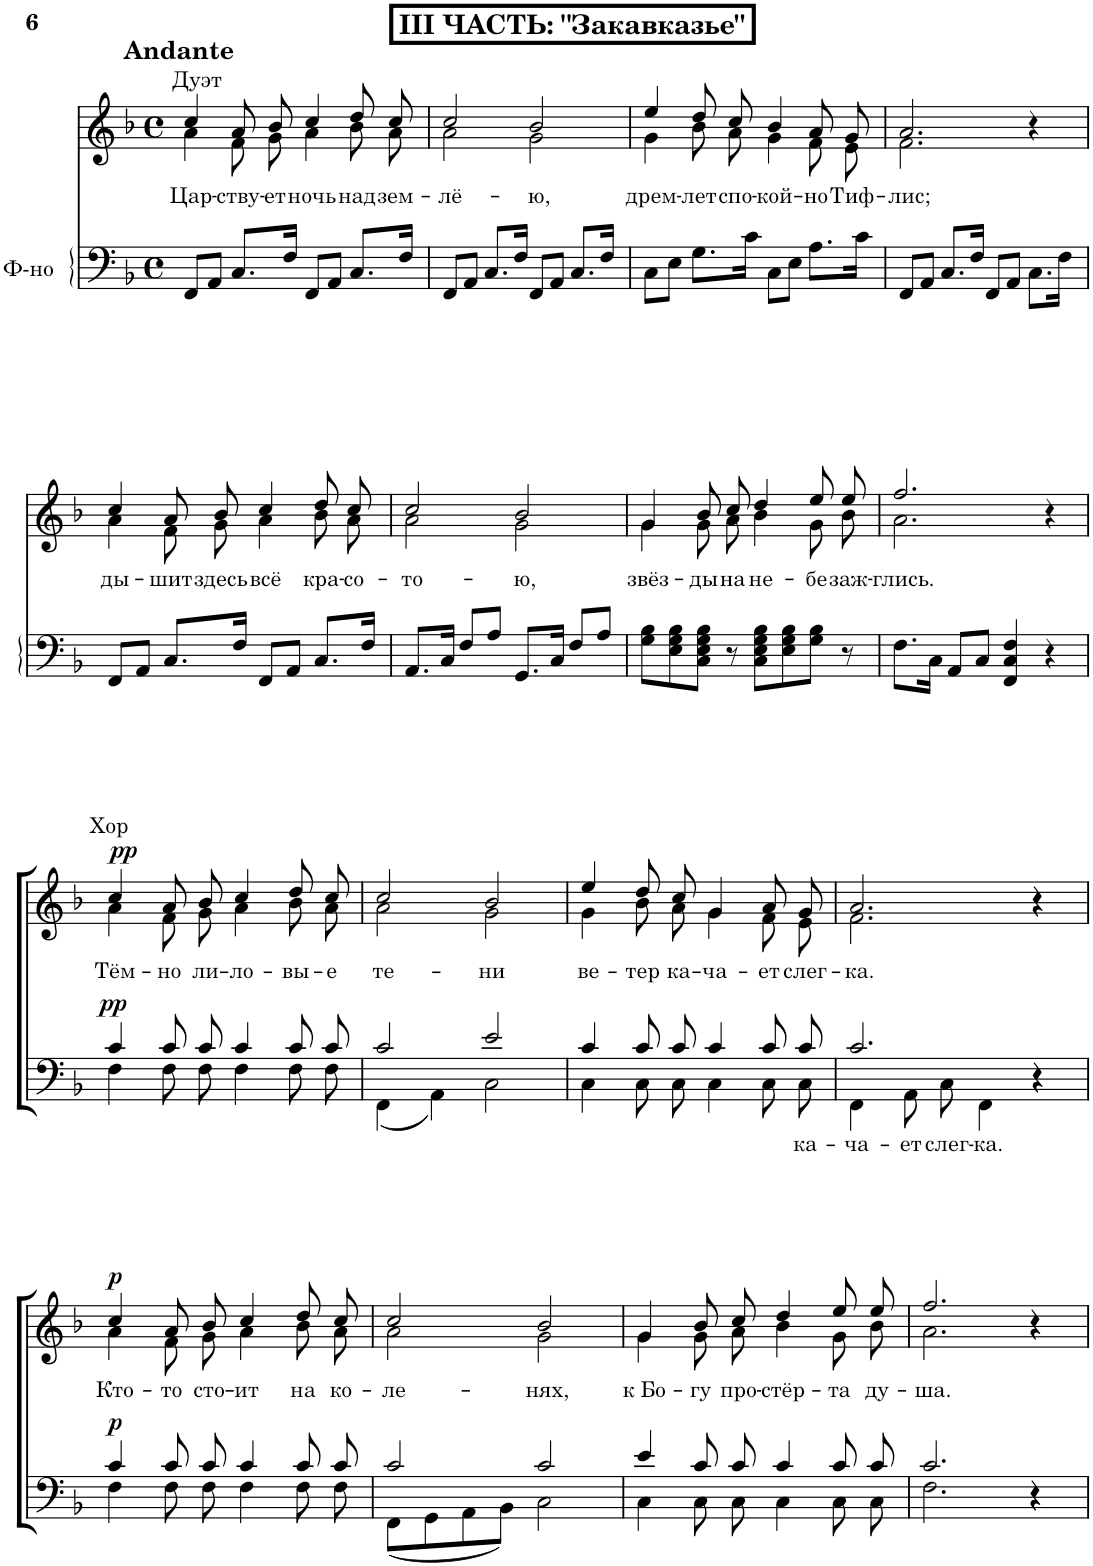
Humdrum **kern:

**kern	**kern	**text	**dynam	**kern	**text	**dynam	**kern	**text
*part4	*part3	*part3	*part3	*part2	*part2	*part2	*part1	*part1
*staff4	*staff3	*staff3	*staff3	*staff2	*staff2	*staff2	*staff1	*staff1
*I"Ф-но	*I"Men	*	*	*I"Women	*	*	*I"Soprano	*
!!LO:PB:g=z
*	*stria5	*	*	*stria5	*	*	*	*
*clefF4	*clefF4	*	*	*clefG2	*	*	*clefG2	*
*k[b-]	*k[b-]	*	*	*k[b-]	*	*	*k[b-]	*
*M4/4	*M4/4	*	*	*M4/4	*	*	*M4/4	*
*met(c)	*met(c)	*	*	*met(c)	*	*	*met(c)	*
=1	=1	=1	=1	=1	=1	=1	=1	=1
*	*^	*	*	*	*	*	*^	*
!	!	!	!	!	!	!	!	!LO:TX:a:B:t=III ЧАСТЬ&colon; "Закавказье"	!	!
!	!	!	!	!	!	!	!	!LO:TX:a:t=Дуэт	!	!
!	!	!	!	!	!	!	!	!LO:TX:a:B:t=Andante	!	!
!	!	!	!	!	!	!	!	!	!	!LO:LY:b
8FF/L	1r	1r	.	.	1r	.	.	4cc/	4a\	Цар-
8AA/J	.	.	.	.	.	.	.	.	.	.
!	!	!	!	!	!	!	!	!	!	!LO:LY:b
8.C/L	.	.	.	.	.	.	.	8a/L	8f\L	-ству-
!	!	!	!	!	!	!	!	!	!	!LO:LY:b
.	.	.	.	.	.	.	.	8b-/J	8g\J	-ет
16F/Jk	.	.	.	.	.	.	.	.	.	.
!	!	!	!	!	!	!	!	!	!	!LO:LY:b
8FF/L	.	.	.	.	.	.	.	4cc/	4a\	ночь
8AA/J	.	.	.	.	.	.	.	.	.	.
!	!	!	!	!	!	!	!	!	!	!LO:LY:b
8.C/L	.	.	.	.	.	.	.	8dd/L	8b-\L	над
!	!	!	!	!	!	!	!	!	!	!LO:LY:b
.	.	.	.	.	.	.	.	8cc/J	8a\J	зем-
16F/Jk	.	.	.	.	.	.	.	.	.	.
*	*v	*v	*	*	*	*	*	*	*	*
=2	=2	=2	=2	=2	=2	=2	=2	=2	=2
!	!	!	!	!	!	!	!	!	!LO:LY:b
8FF/L	1r	.	.	1r	.	.	2cc/	2a\	-лё-
8AA/J	.	.	.	.	.	.	.	.	.
8.C/L	.	.	.	.	.	.	.	.	.
16F/Jk	.	.	.	.	.	.	.	.	.
!	!	!	!	!	!	!	!	!	!LO:LY:b
8FF/L	.	.	.	.	.	.	2b-/	2g\	-ю,
8AA/J	.	.	.	.	.	.	.	.	.
8.C/L	.	.	.	.	.	.	.	.	.
16F/Jk	.	.	.	.	.	.	.	.	.
=3	=3	=3	=3	=3	=3	=3	=3	=3	=3
!	!	!	!	!	!	!	!	!	!LO:LY:b
8C\L	1r	.	.	1r	.	.	4ee/	4g\	дрем-
8E\J	.	.	.	.	.	.	.	.	.
!	!	!	!	!	!	!	!	!	!LO:LY:b
8.G\L	.	.	.	.	.	.	8dd/L	8b-\L	-лет
!	!	!	!	!	!	!	!	!	!LO:LY:b
.	.	.	.	.	.	.	8cc/J	8a\J	спо-
16c\Jk	.	.	.	.	.	.	.	.	.
!	!	!	!	!	!	!	!	!	!LO:LY:b
8C\L	.	.	.	.	.	.	4b-/	4g\	-кой-
8E\J	.	.	.	.	.	.	.	.	.
!	!	!	!	!	!	!	!	!	!LO:LY:b
8.A\L	.	.	.	.	.	.	8a/L	8f\L	-но
!	!	!	!	!	!	!	!	!	!LO:LY:b
.	.	.	.	.	.	.	8g/J	8e\J	Тиф-
16c\Jk	.	.	.	.	.	.	.	.	.
=4	=4	=4	=4	=4	=4	=4	=4	=4	=4
!	!	!	!	!	!	!	!	!	!LO:LY:b
8FF/L	1r	.	.	1r	.	.	2.a/	2.f\	-лис;
8AA/J	.	.	.	.	.	.	.	.	.
8.C/L	.	.	.	.	.	.	.	.	.
16F/Jk	.	.	.	.	.	.	.	.	.
8FF/L	.	.	.	.	.	.	.	.	.
8AA/J	.	.	.	.	.	.	.	.	.
8.C\L	.	.	.	.	.	.	4r	4ryy	.
16F\Jk	.	.	.	.	.	.	.	.	.
!!LO:LB:g=z	!!
=5	=5	=5	=5	=5	=5	=5	=5	=5	=5
!	!	!	!	!	!	!	!	!	!LO:LY:b
8FF/L	1r	.	.	1r	.	.	4cc/	4a\	ды-
8AA/J	.	.	.	.	.	.	.	.	.
!	!	!	!	!	!	!	!	!	!LO:LY:b
8.C/L	.	.	.	.	.	.	8a/L	8f\L	-шит
!	!	!	!	!	!	!	!	!	!LO:LY:b
.	.	.	.	.	.	.	8b-/J	8g\J	здесь
16F/Jk	.	.	.	.	.	.	.	.	.
!	!	!	!	!	!	!	!	!	!LO:LY:b
8FF/L	.	.	.	.	.	.	4cc/	4a\	всё
8AA/J	.	.	.	.	.	.	.	.	.
!	!	!	!	!	!	!	!	!	!LO:LY:b
8.C/L	.	.	.	.	.	.	8dd/L	8b-\L	кра-
!	!	!	!	!	!	!	!	!	!LO:LY:b
.	.	.	.	.	.	.	8cc/J	8a\J	-со-
16F/Jk	.	.	.	.	.	.	.	.	.
=6	=6	=6	=6	=6	=6	=6	=6	=6	=6
!	!	!	!	!	!	!	!	!	!LO:LY:b
8.AA/L	1r	.	.	1r	.	.	2cc/	2a\	-то-
16C/Jk	.	.	.	.	.	.	.	.	.
8F/L	.	.	.	.	.	.	.	.	.
8A/J	.	.	.	.	.	.	.	.	.
!	!	!	!	!	!	!	!	!	!LO:LY:b
8.GG/L	.	.	.	.	.	.	2b-/	2g\	-ю,
16C/Jk	.	.	.	.	.	.	.	.	.
8F/L	.	.	.	.	.	.	.	.	.
8A/J	.	.	.	.	.	.	.	.	.
=7	=7	=7	=7	=7	=7	=7	=7	=7	=7
!	!	!	!	!	!	!	!	!	!LO:LY:b
8G\ 8B-\L	1r	.	.	1r	.	.	4g/	4g\	звёз-
8E\ 8G\ 8B-\	.	.	.	.	.	.	.	.	.
!	!	!	!	!	!	!	!	!	!LO:LY:b
8C\ 8E\ 8G\ 8B-\J	.	.	.	.	.	.	8b-/L	8g\L	-ды
!	!	!	!	!	!	!	!	!	!LO:LY:b
8r	.	.	.	.	.	.	8cc/J	8a\J	на
!	!	!	!	!	!	!	!	!	!LO:LY:b
8C\ 8E\ 8G\ 8B-\L	.	.	.	.	.	.	4dd/	4b-\	не-
8E\ 8G\ 8B-\	.	.	.	.	.	.	.	.	.
!	!	!	!	!	!	!	!	!	!LO:LY:b
8G\ 8B-\J	.	.	.	.	.	.	8ee/L	8g\L	-бе
!	!	!	!	!	!	!	!	!	!LO:LY:b
8r	.	.	.	.	.	.	8ee/J	8b-\J	заж-
=8	=8	=8	=8	=8	=8	=8	=8	=8	=8
!	!	!	!	!	!	!	!	!	!LO:LY:b
8.F\L	1r	.	.	1r	.	.	2.ff/	2.a\	-глись.
16C\Jk	.	.	.	.	.	.	.	.	.
8AA/L	.	.	.	.	.	.	.	.	.
8C/J	.	.	.	.	.	.	.	.	.
4FF/ 4C/ 4F/	.	.	.	.	.	.	.	.	.
4r	.	.	.	.	.	.	4r	4ryy	.
!!LO:LB:g=z
=9	=9	=9	=9	=9	=9	=9	=9	=9	=9
*	*^	*	*	*	*	*	*	*	*
!	!	!	!	!	!	!	!	!LO:TX:a:t=Хор	!	!
!	!	!	!	!LO:DY:a	!	!LO:LY:b	!LO:DY:a	!	!	!
*	*	*	*	*	*^	*	*	*v	*v	*
1r	4c/	4F\	.	pp	4cc/	4a\	Тём-	pp	1r	.
!	!	!	!	!	!	!	!LO:LY:b	!	!	!
.	8c/	8F\	.	.	8a/L	8f\L	-но	.	.	.
!	!	!	!	!	!	!	!LO:LY:b	!	!	!
.	8c/	8F\	.	.	8b-/J	8g\J	ли-	.	.	.
!	!	!	!	!	!	!	!LO:LY:b	!	!	!
.	4c/	4F\	.	.	4cc/	4a\	-ло-	.	.	.
!	!	!	!	!	!	!	!LO:LY:b	!	!	!
.	8c/	8F\	.	.	8dd/L	8b-\L	-вы-	.	.	.
!	!	!	!	!	!	!	!LO:LY:b	!	!	!
.	8c/	8F\	.	.	8cc/J	8a\J	-е	.	.	.
=10	=10	=10	=10	=10	=10	=10	=10	=10	=10	=10
!	!	!	!	!	!	!	!LO:LY:b	!	!	!
1r	2c/	(4FF\	.	.	2cc/	2a\	те-	.	1r	.
.	.	4AA\)	.	.	.	.	.	.	.	.
!	!	!	!	!	!	!	!LO:LY:b	!	!	!
.	2e/	2C\	.	.	2b-/	2g\	-ни	.	.	.
=11	=11	=11	=11	=11	=11	=11	=11	=11	=11	=11
!	!	!	!	!	!	!	!LO:LY:b	!	!	!
1r	4c/	4C\	.	.	4ee/	4g\	ве-	.	1r	.
!	!	!	!	!	!	!	!LO:LY:b	!	!	!
.	8c/	8C\	.	.	8dd/L	8b-\L	-тер	.	.	.
!	!	!	!	!	!	!	!LO:LY:b	!	!	!
.	8c/	8C\	.	.	8cc/J	8a\J	ка-	.	.	.
!	!	!	!	!	!	!	!LO:LY:b	!	!	!
.	4c/	4C\	.	.	4g/	4g\	-ча-	.	.	.
!	!	!	!	!	!	!	!LO:LY:b	!	!	!
.	8c/	8C\	.	.	8a/L	8f\L	-ет	.	.	.
!	!	!	!LO:LY:b	!	!	!	!LO:LY:b	!	!	!
.	8c/	8C\	ка-	.	8g/J	8e\J	слег-	.	.	.
=12	=12	=12	=12	=12	=12	=12	=12	=12	=12	=12
!	!	!	!LO:LY:b	!	!	!	!LO:LY:b	!	!	!
1r	2.c/	4FF\	-ча-	.	2.a/	2.f\	-ка.	.	1r	.
!	!	!	!LO:LY:b	!	!	!	!	!	!	!
.	.	8AA\	-ет	.	.	.	.	.	.	.
!	!	!	!LO:LY:b	!	!	!	!	!	!	!
.	.	8C\	слег-	.	.	.	.	.	.	.
!	!	!	!LO:LY:b	!	!	!	!	!	!	!
.	.	4FF\	-ка.	.	.	.	.	.	.	.
.	4r	4r	.	.	4r	4r	.	.	.	.
!!LO:LB:g=z
=13	=13	=13	=13	=13	=13	=13	=13	=13	=13	=13
!	!	!	!	!LO:DY:a	!	!	!LO:LY:b	!LO:DY:a	!	!
1r	4c/	4F\	.	p	4cc/	4a\	Кто-	p	1r	.
!	!	!	!	!	!	!	!LO:LY:b	!	!	!
.	8c/	8F\	.	.	8a/L	8f\L	-то	.	.	.
!	!	!	!	!	!	!	!LO:LY:b	!	!	!
.	8c/	8F\	.	.	8b-/J	8g\J	сто-	.	.	.
!	!	!	!	!	!	!	!LO:LY:b	!	!	!
.	4c/	4F\	.	.	4cc/	4a\	-ит	.	.	.
!	!	!	!	!	!	!	!LO:LY:b	!	!	!
.	8c/	8F\	.	.	8dd/L	8b-\L	на	.	.	.
!	!	!	!	!	!	!	!LO:LY:b	!	!	!
.	8c/	8F\	.	.	8cc/J	8a\J	ко-	.	.	.
=14	=14	=14	=14	=14	=14	=14	=14	=14	=14	=14
!	!	!	!	!	!	!	!LO:LY:b	!	!	!
1r	2c/	(8FF\L	.	.	2cc/	2a\	-ле-	.	1r	.
.	.	8GG\	.	.	.	.	.	.	.	.
.	.	8AA\	.	.	.	.	.	.	.	.
.	.	8BB-\J)	.	.	.	.	.	.	.	.
!	!	!	!	!	!	!	!LO:LY:b	!	!	!
.	2c/	2C\	.	.	2b-/	2g\	-нях,	.	.	.
=15	=15	=15	=15	=15	=15	=15	=15	=15	=15	=15
!	!	!	!	!	!	!	!LO:LY:b	!	!	!
1r	4e/	4C\	.	.	4g/	4g\	к Бо-	.	1r	.
!	!	!	!	!	!	!	!LO:LY:b	!	!	!
.	8c/	8C\	.	.	8b-/L	8g\L	-гу	.	.	.
!	!	!	!	!	!	!	!LO:LY:b	!	!	!
.	8c/	8C\	.	.	8cc/J	8a\J	про-	.	.	.
!	!	!	!	!	!	!	!LO:LY:b	!	!	!
.	4c/	4C\	.	.	4dd/	4b-\	-стёр-	.	.	.
!	!	!	!	!	!	!	!LO:LY:b	!	!	!
.	8c/	8C\	.	.	8ee/L	8g\L	-та	.	.	.
!	!	!	!	!	!	!	!LO:LY:b	!	!	!
.	8c/	8C\	.	.	8ee/J	8b-\J	ду-	.	.	.
=16	=16	=16	=16	=16	=16	=16	=16	=16	=16	=16
!	!	!	!	!	!	!	!LO:LY:b	!	!	!
1r	2.c/	2.F\	.	.	2.ff/	2.a\	-ша.	.	1r	.
.	4r	4r	.	.	4r	4r	.	.	.	.
*	*v	*v	*	*	*	*	*	*	*	*
*	*	*	*	*v	*v	*	*	*	*
=	=	=	=	=	=	=	=	=
*-	*-	*-	*-	*-	*-	*-	*-	*-
